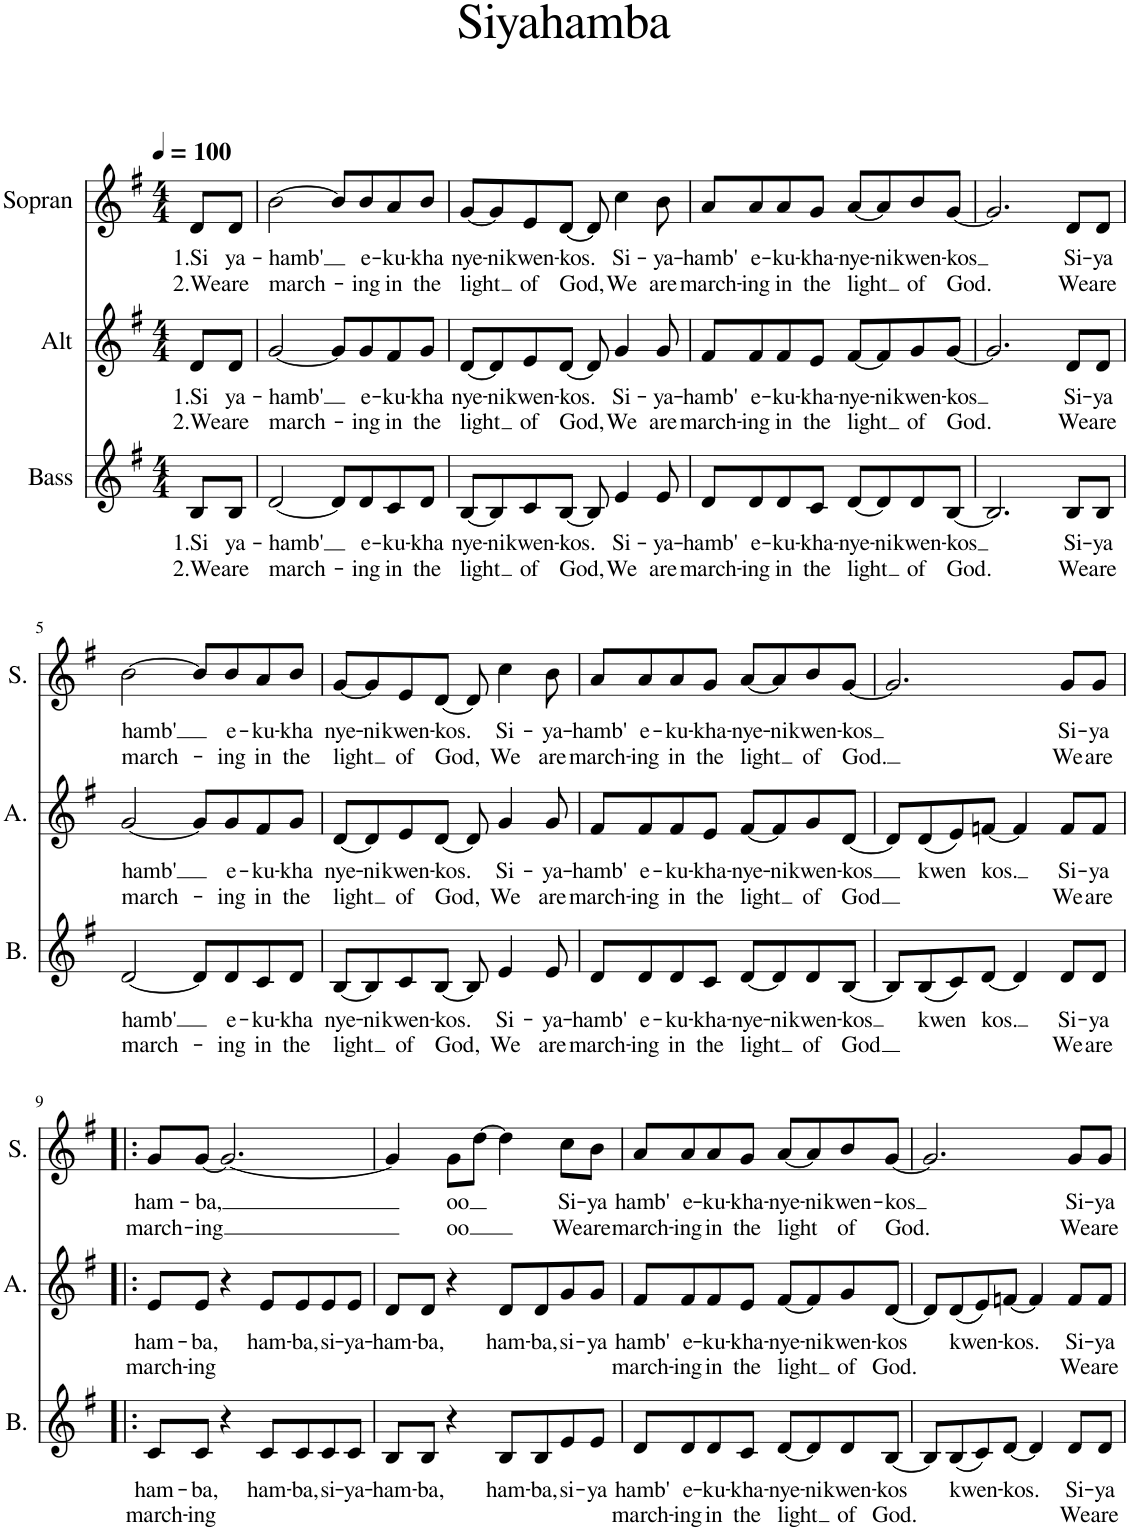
**kern	**text	**text	**kern	**text	**text	**kern	**text	**text
*part3	*part3	*part3	*part2	*part2	*part2	*part1	*part1	*part1
*staff3	*staff3	*staff3	*staff2	*staff2	*staff2	*staff1	*staff1	*staff1
*I"Bass	*	*	*I"Alt	*	*	*I"Sopran	*	*
*I'B.	*	*	*I'A.	*	*	*I'S.	*	*
*clefG2	*	*	*clefG2	*	*	*clefG2	*	*
*k[f#]	*	*	*k[f#]	*	*	*k[f#]	*	*
*M4/4	*	*	*M4/4	*	*	*M4/4	*	*
*MM100	*	*	*MM100	*	*	*MM100	*	*
=	=	=	=	=	=	=	=	=
!	!LO:LY:b	!LO:LY:b	!	!LO:LY:b	!LO:LY:b	!	!LO:LY:b	!LO:LY:b
8B/L	1.Si	2.We	8d/L	1.Si	2.We	8d/L	1.Si	2.We
!	!LO:LY:b	!LO:LY:b	!	!LO:LY:b	!LO:LY:b	!	!LO:LY:b	!LO:LY:b
8B/J	ya-	are	8d/J	ya-	are	8d/J	ya-	are
=1	=1	=1	=1	=1	=1	=1	=1	=1
!	!LO:LY:b	!LO:LY:b	!	!LO:LY:b	!LO:LY:b	!	!LO:LY:b	!LO:LY:b
[2d/	-hamb'	-march-	[2g/	-hamb'	-march-	[2b\	-hamb'	-march-
8d/L]	.	.	8g/L]	.	.	8b/L]	.	.
!	!LO:LY:b	!LO:LY:b	!	!LO:LY:b	!LO:LY:b	!	!LO:LY:b	!LO:LY:b
8d/	e-	-ing	8g/	e-	-ing	8b/	e-	-ing
!	!LO:LY:b	!LO:LY:b	!	!LO:LY:b	!LO:LY:b	!	!LO:LY:b	!LO:LY:b
8c/	-ku-	in	8f#/	-ku-	in	8a/	-ku-	in
!	!LO:LY:b	!LO:LY:b	!	!LO:LY:b	!LO:LY:b	!	!LO:LY:b	!LO:LY:b
8d/J	-kha	the	8g/J	-kha	the	8b/J	-kha	the
=2	=2	=2	=2	=2	=2	=2	=2	=2
!	!LO:LY:b	!LO:LY:b	!	!LO:LY:b	!LO:LY:b	!	!LO:LY:b	!LO:LY:b
[8B/L	nye-	light	[8d/L	nye-	light	[8g/L	nye-	light
!	!LO:LY:b	!	!	!LO:LY:b	!	!	!LO:LY:b	!
8B/]	-ni	.	8d/]	-ni	.	8g/]	-ni	.
!	!LO:LY:b	!LO:LY:b	!	!LO:LY:b	!LO:LY:b	!	!LO:LY:b	!LO:LY:b
8c/	kwen-	of	8e/	kwen-	of	8e/	kwen-	of
!	!LO:LY:b	!LO:LY:b	!	!LO:LY:b	!LO:LY:b	!	!LO:LY:b	!LO:LY:b
[8B/J	-kos.	God,	[8d/J	-kos.	God,	[8d/J	-kos.	God,
8B/]	.	.	8d/]	.	.	8d/]	.	.
!	!LO:LY:b	!LO:LY:b	!	!LO:LY:b	!LO:LY:b	!	!LO:LY:b	!LO:LY:b
4e/	Si-	We	4g/	Si-	We	4cc\	Si-	We
!	!LO:LY:b	!LO:LY:b	!	!LO:LY:b	!LO:LY:b	!	!LO:LY:b	!LO:LY:b
8e/	-ya-	are	8g/	-ya-	are	8b\	-ya-	are
=3	=3	=3	=3	=3	=3	=3	=3	=3
!	!LO:LY:b	!LO:LY:b	!	!LO:LY:b	!LO:LY:b	!	!LO:LY:b	!LO:LY:b
8d/L	-hamb'	march-	8f#/L	-hamb'	march-	8a/L	-hamb'	march-
!	!LO:LY:b	!LO:LY:b	!	!LO:LY:b	!LO:LY:b	!	!LO:LY:b	!LO:LY:b
8d/	e-	-ing	8f#/	e-	-ing	8a/	e-	-ing
!	!LO:LY:b	!LO:LY:b	!	!LO:LY:b	!LO:LY:b	!	!LO:LY:b	!LO:LY:b
8d/	-ku-	in	8f#/	-ku-	in	8a/	-ku-	in
!	!LO:LY:b	!LO:LY:b	!	!LO:LY:b	!LO:LY:b	!	!LO:LY:b	!LO:LY:b
8c/J	-kha-	the	8e/J	-kha-	the	8g/J	-kha-	the
!	!LO:LY:b	!LO:LY:b	!	!LO:LY:b	!LO:LY:b	!	!LO:LY:b	!LO:LY:b
[8d/L	-nye-	light	[8f#/L	-nye-	light	[8a/L	-nye-	light
!	!LO:LY:b	!	!	!LO:LY:b	!	!	!LO:LY:b	!
8d/]	-ni	.	8f#/]	-ni	.	8a/]	-ni	.
!	!LO:LY:b	!LO:LY:b	!	!LO:LY:b	!LO:LY:b	!	!LO:LY:b	!LO:LY:b
8d/	kwen-	of	8g/	kwen-	of	8b/	kwen-	of
!	!LO:LY:b	!LO:LY:b	!	!LO:LY:b	!LO:LY:b	!	!LO:LY:b	!LO:LY:b
[8B/J	-kos	God.	[8g/J	-kos	God.	[8g/J	-kos	God.
=4	=4	=4	=4	=4	=4	=4	=4	=4
2.B/]	.	.	2.g/]	.	.	2.g/]	.	.
!	!LO:LY:b	!LO:LY:b	!	!LO:LY:b	!LO:LY:b	!	!LO:LY:b	!LO:LY:b
8B/L	Si-	We	8d/L	Si-	We	8d/L	Si-	We
!	!LO:LY:b	!LO:LY:b	!	!LO:LY:b	!LO:LY:b	!	!LO:LY:b	!LO:LY:b
8B/J	-ya	are	8d/J	-ya	are	8d/J	-ya	are
!!LO:LB:g=z
=5	=5	=5	=5	=5	=5	=5	=5	=5
!	!LO:LY:b	!LO:LY:b	!	!LO:LY:b	!LO:LY:b	!	!LO:LY:b	!LO:LY:b
[2d/	-hamb'	-march-	[2g/	-hamb'	-march-	[2b\	-hamb'	-march-
8d/L]	.	.	8g/L]	.	.	8b/L]	.	.
!	!LO:LY:b	!LO:LY:b	!	!LO:LY:b	!LO:LY:b	!	!LO:LY:b	!LO:LY:b
8d/	e-	-ing	8g/	e-	-ing	8b/	e-	-ing
!	!LO:LY:b	!LO:LY:b	!	!LO:LY:b	!LO:LY:b	!	!LO:LY:b	!LO:LY:b
8c/	-ku-	in	8f#/	-ku-	in	8a/	-ku-	in
!	!LO:LY:b	!LO:LY:b	!	!LO:LY:b	!LO:LY:b	!	!LO:LY:b	!LO:LY:b
8d/J	-kha	the	8g/J	-kha	the	8b/J	-kha	the
=6	=6	=6	=6	=6	=6	=6	=6	=6
!	!LO:LY:b	!LO:LY:b	!	!LO:LY:b	!LO:LY:b	!	!LO:LY:b	!LO:LY:b
[8B/L	nye-	light	[8d/L	nye-	light	[8g/L	nye-	light
!	!LO:LY:b	!	!	!LO:LY:b	!	!	!LO:LY:b	!
8B/]	-ni	.	8d/]	-ni	.	8g/]	-ni	.
!	!LO:LY:b	!LO:LY:b	!	!LO:LY:b	!LO:LY:b	!	!LO:LY:b	!LO:LY:b
8c/	kwen-	of	8e/	kwen-	of	8e/	kwen-	of
!	!LO:LY:b	!LO:LY:b	!	!LO:LY:b	!LO:LY:b	!	!LO:LY:b	!LO:LY:b
[8B/J	-kos.	God,	[8d/J	-kos.	God,	[8d/J	-kos.	God,
8B/]	.	.	8d/]	.	.	8d/]	.	.
!	!LO:LY:b	!LO:LY:b	!	!LO:LY:b	!LO:LY:b	!	!LO:LY:b	!LO:LY:b
4e/	Si-	We	4g/	Si-	We	4cc\	Si-	We
!	!LO:LY:b	!LO:LY:b	!	!LO:LY:b	!LO:LY:b	!	!LO:LY:b	!LO:LY:b
8e/	-ya-	are	8g/	-ya-	are	8b\	-ya-	are
=7	=7	=7	=7	=7	=7	=7	=7	=7
!	!LO:LY:b	!LO:LY:b	!	!LO:LY:b	!LO:LY:b	!	!LO:LY:b	!LO:LY:b
8d/L	-hamb'	march-	8f#/L	-hamb'	march-	8a/L	-hamb'	march-
!	!LO:LY:b	!LO:LY:b	!	!LO:LY:b	!LO:LY:b	!	!LO:LY:b	!LO:LY:b
8d/	e-	-ing	8f#/	e-	-ing	8a/	e-	-ing
!	!LO:LY:b	!LO:LY:b	!	!LO:LY:b	!LO:LY:b	!	!LO:LY:b	!LO:LY:b
8d/	-ku-	in	8f#/	-ku-	in	8a/	-ku-	in
!	!LO:LY:b	!LO:LY:b	!	!LO:LY:b	!LO:LY:b	!	!LO:LY:b	!LO:LY:b
8c/J	-kha-	the	8e/J	-kha-	the	8g/J	-kha-	the
!	!LO:LY:b	!LO:LY:b	!	!LO:LY:b	!LO:LY:b	!	!LO:LY:b	!LO:LY:b
[8d/L	-nye-	light	[8f#/L	-nye-	light	[8a/L	-nye-	light
!	!LO:LY:b	!	!	!LO:LY:b	!	!	!LO:LY:b	!
8d/]	-ni	.	8f#/]	-ni	.	8a/]	-ni	.
!	!LO:LY:b	!LO:LY:b	!	!LO:LY:b	!LO:LY:b	!	!LO:LY:b	!LO:LY:b
8d/	kwen-	of	8g/	kwen-	of	8b/	kwen-	of
!	!LO:LY:b	!LO:LY:b	!	!LO:LY:b	!LO:LY:b	!	!LO:LY:b	!LO:LY:b
[8B/J	-kos	God	[8d/J	-kos	God	[8g/J	-kos	God.
=8	=8	=8	=8	=8	=8	=8	=8	=8
8B/L]	.	.	8d/L]	.	.	2.g/]	.	.
!	!LO:LY:b	!	!	!LO:LY:b	!	!	!	!
(8B/	kwen	.	(8d/	kwen	.	.	.	.
8c/)	.	.	8e/)	.	.	.	.	.
!	!LO:LY:b	!	!	!LO:LY:b	!	!	!	!
[8d/J	kos.	.	[8fn/J	kos.	.	.	.	.
4d/]	.	.	4f/]	.	.	.	.	.
!	!LO:LY:b	!LO:LY:b	!	!LO:LY:b	!LO:LY:b	!	!LO:LY:b	!LO:LY:b
8d/L	Si-	We	8f/L	Si-	We	8g/L	Si-	We
!	!LO:LY:b	!LO:LY:b	!	!LO:LY:b	!LO:LY:b	!	!LO:LY:b	!LO:LY:b
8d/J	-ya	are	8f/J	-ya	are	8g/J	-ya	are
!!LO:LB:g=z
=9!|:	=9!|:	=9!|:	=9!|:	=9!|:	=9!|:	=9!|:	=9!|:	=9!|:
!	!LO:LY:b	!LO:LY:b	!	!LO:LY:b	!LO:LY:b	!	!LO:LY:b	!LO:LY:b
8c/L	-ham-	march-	8e/L	-ham-	march-	8g/L	-ham-	march-
!	!LO:LY:b	!LO:LY:b	!	!LO:LY:b	!LO:LY:b	!	!LO:LY:b	!LO:LY:b
8c/J	-ba,	-ing	8e/J	-ba,	-ing	[8g/J	-ba,	-ing
4r	.	.	4r	.	.	2.g/_	.	.
!	!LO:LY:b	!	!	!LO:LY:b	!	!	!	!
8c/L	ham-	.	8e/L	ham-	.	.	.	.
!	!LO:LY:b	!	!	!LO:LY:b	!	!	!	!
8c/	-ba,	.	8e/	-ba,	.	.	.	.
!	!LO:LY:b	!	!	!LO:LY:b	!	!	!	!
8c/	si-	.	8e/	si-	.	.	.	.
!	!LO:LY:b	!	!	!LO:LY:b	!	!	!	!
8c/J	-ya-	.	8e/J	-ya-	.	.	.	.
=10	=10	=10	=10	=10	=10	=10	=10	=10
!	!LO:LY:b	!	!	!LO:LY:b	!	!	!	!
8B/L	-ham-	.	8d/L	-ham-	.	4g/]	.	.
!	!LO:LY:b	!	!	!LO:LY:b	!	!	!	!
8B/J	-ba,	.	8d/J	-ba,	.	.	.	.
!	!	!	!	!	!	!	!LO:LY:b	!LO:LY:b
4r	.	.	4r	.	.	8g\L	oo	oo
.	.	.	.	.	.	[8dd\J	.	.
!	!LO:LY:b	!	!	!LO:LY:b	!	!	!	!
8B/L	ham-	.	8d/L	ham-	.	4dd\]	.	.
!	!LO:LY:b	!	!	!LO:LY:b	!	!	!	!
8B/	-ba,	.	8d/	-ba,	.	.	.	.
!	!LO:LY:b	!	!	!LO:LY:b	!	!	!LO:LY:b	!LO:LY:b
8e/	si-	.	8g/	si-	.	8cc\L	Si-	We
!	!LO:LY:b	!	!	!LO:LY:b	!	!	!LO:LY:b	!LO:LY:b
8e/J	-ya	.	8g/J	-ya	.	8b\J	-ya	are
=11	=11	=11	=11	=11	=11	=11	=11	=11
!	!LO:LY:b	!LO:LY:b	!	!LO:LY:b	!LO:LY:b	!	!LO:LY:b	!LO:LY:b
8d/L	-hamb'	march-	8f#/L	-hamb'	march-	8a/L	-hamb'	march-
!	!LO:LY:b	!LO:LY:b	!	!LO:LY:b	!LO:LY:b	!	!LO:LY:b	!LO:LY:b
8d/	e-	-ing	8f#/	e-	-ing	8a/	e-	-ing
!	!LO:LY:b	!LO:LY:b	!	!LO:LY:b	!LO:LY:b	!	!LO:LY:b	!LO:LY:b
8d/	-ku-	in	8f#/	-ku-	in	8a/	-ku-	in
!	!LO:LY:b	!LO:LY:b	!	!LO:LY:b	!LO:LY:b	!	!LO:LY:b	!LO:LY:b
8c/J	-kha-	the	8e/J	-kha-	the	8g/J	-kha-	the
!	!LO:LY:b	!LO:LY:b	!	!LO:LY:b	!LO:LY:b	!	!LO:LY:b	!LO:LY:b
[8d/L	-nye-	light	[8f#/L	-nye-	light	[8a/L	-nye-	light
!	!LO:LY:b	!	!	!LO:LY:b	!	!	!LO:LY:b	!
8d/]	-ni	.	8f#/]	-ni	.	8a/]	-ni	.
!	!LO:LY:b	!LO:LY:b	!	!LO:LY:b	!LO:LY:b	!	!LO:LY:b	!LO:LY:b
8d/	kwen-	of	8g/	kwen-	of	8b/	kwen-	of
!	!LO:LY:b	!LO:LY:b	!	!LO:LY:b	!LO:LY:b	!	!LO:LY:b	!LO:LY:b
[8B/J	-kos	God.	[8d/J	-kos	God.	[8g/J	-kos	God.
=12	=12	=12	=12	=12	=12	=12	=12	=12
8B/L]	.	.	8d/L]	.	.	2.g/]	.	.
!	!LO:LY:b	!	!	!LO:LY:b	!	!	!	!
(8B/	kwen-	.	(8d/	kwen-	.	.	.	.
8c/)	.	.	8e/)	.	.	.	.	.
!	!LO:LY:b	!	!	!LO:LY:b	!	!	!	!
[8d/J	-kos.	.	[8fn/J	-kos.	.	.	.	.
4d/]	.	.	4f/]	.	.	.	.	.
!	!LO:LY:b	!LO:LY:b	!	!LO:LY:b	!LO:LY:b	!	!LO:LY:b	!LO:LY:b
8d/L	Si-	We	8f/L	Si-	We	8g/L	Si-	We
!	!LO:LY:b	!LO:LY:b	!	!LO:LY:b	!LO:LY:b	!	!LO:LY:b	!LO:LY:b
8d/J	-ya	are	8f/J	-ya	are	8g/J	-ya	are
=	=	=	=	=	=	=	=	=
*-	*-	*-	*-	*-	*-	*-	*-	*-
